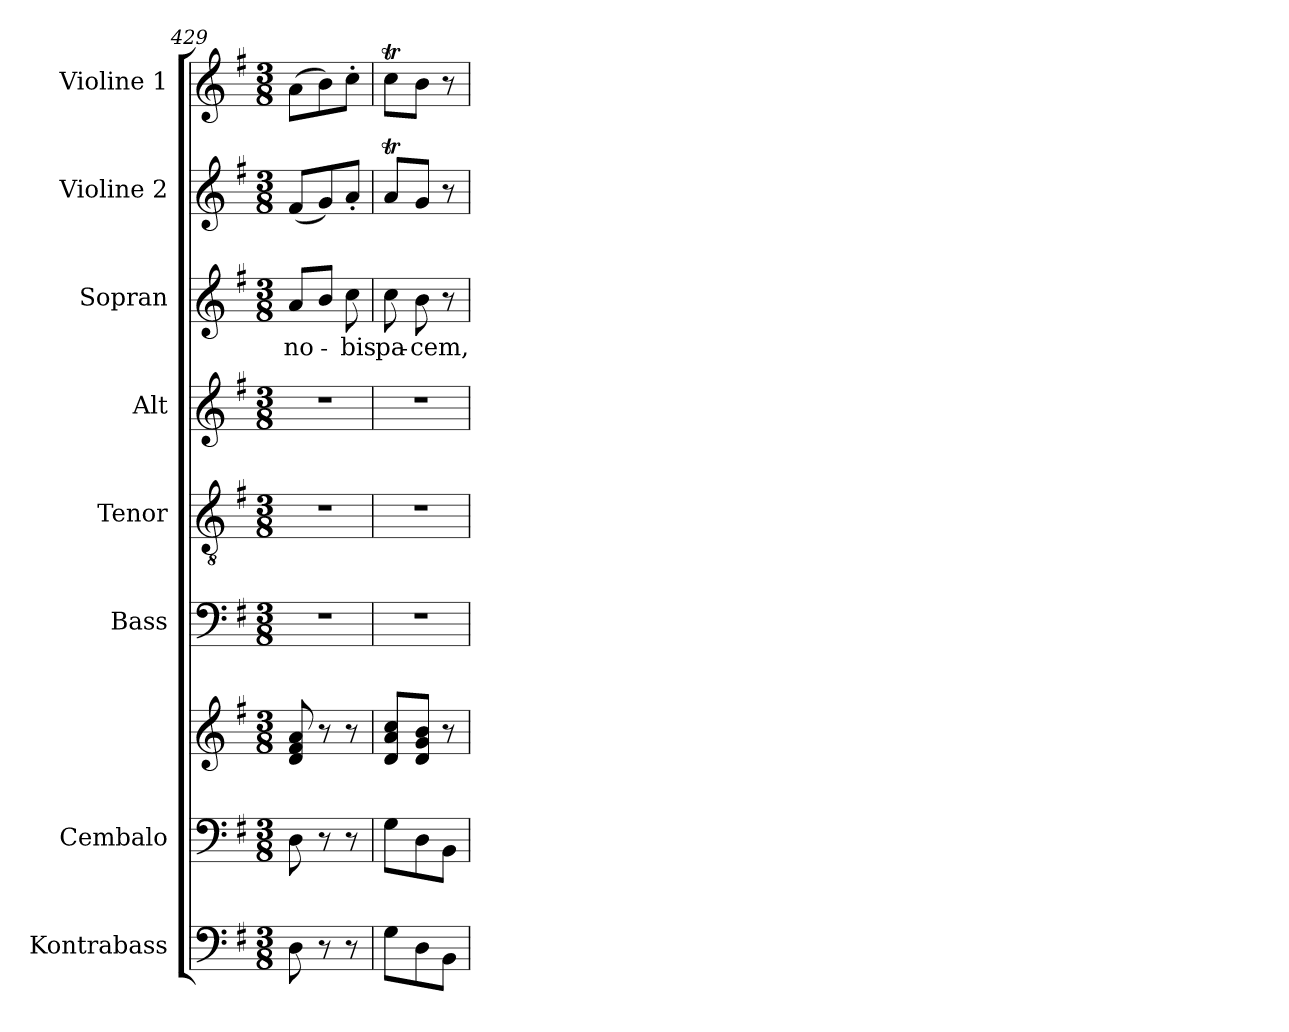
**kern	**kern	**kern	**kern	**kern	**kern	**kern	**text	**kern	**kern
*part8	*part7	*part7	*part6	*part5	*part4	*part3	*part3	*part2	*part1
*staff9	*staff8	*staff7	*staff6	*staff5	*staff4	*staff3	*staff3	*staff2	*staff1
*I"Kontrabass	*I"Cembalo	*	*I"Bass	*I"Tenor	*I"Alt	*I"Sopran	*	*I"Violine 2	*I"Violine 1
*I'Kb.	*I'Cemb.	*	*I'B.	*I'T.	*I'A.	*I'S.	*	*I'Vl. 2	*I'Vl. 1
*clefF4	*clefF4	*clefG2	*clefF4	*clefGv2	*clefG2	*clefG2	*	*clefG2	*clefG2
*ITrd7c12	*	*	*	*	*	*	*	*	*
*k[f#]	*k[f#]	*k[f#]	*k[f#]	*k[f#]	*k[f#]	*k[f#]	*	*k[f#]	*k[f#]
*G:	*G:	*G:	*G:	*G:	*G:	*G:	*	*G:	*G:
*M3/8	*M3/8	*M3/8	*M3/8	*M3/8	*M3/8	*M3/8	*	*M3/8	*M3/8
=429	=429	=429	=429	=429	=429	=429	=429	=429	=429
!	!	!	!	!	!	!	!LO:LY:b	!	!
8DD\	8D\	8d/ 8f#/ 8a/	4.r	4.r	4.r	8a/L	no-	(<8f#/L	(>8a\L
8r	8r	8r	.	.	.	8b/J	.	8g/)	8b\)
!	!	!	!	!	!	!	!LO:LY:b	!	!
8r	8r	8r	.	.	.	8cc\	-bis	8a'</J	8cc'>\J
=430	=430	=430	=430	=430	=430	=430	=430	=430	=430
!	!	!	!	!	!	!	!LO:LY:b	!	!
8GG\L	8G\L	8d/ 8a/ 8cc/L	4.r	4.r	4.r	8cc\	pa-	8aT/L	8ccT\L
!	!	!	!	!	!	!	!LO:LY:b	!	!
8DD\	8D\	8d/ 8g/ 8b/J	.	.	.	8b\	-cem,	8g/J	8b\J
8BBB\J	8BB\J	8r	.	.	.	8r	.	8r	8r
=	=	=	=	=	=	=	=	=	=
*-	*-	*-	*-	*-	*-	*-	*-	*-	*-
